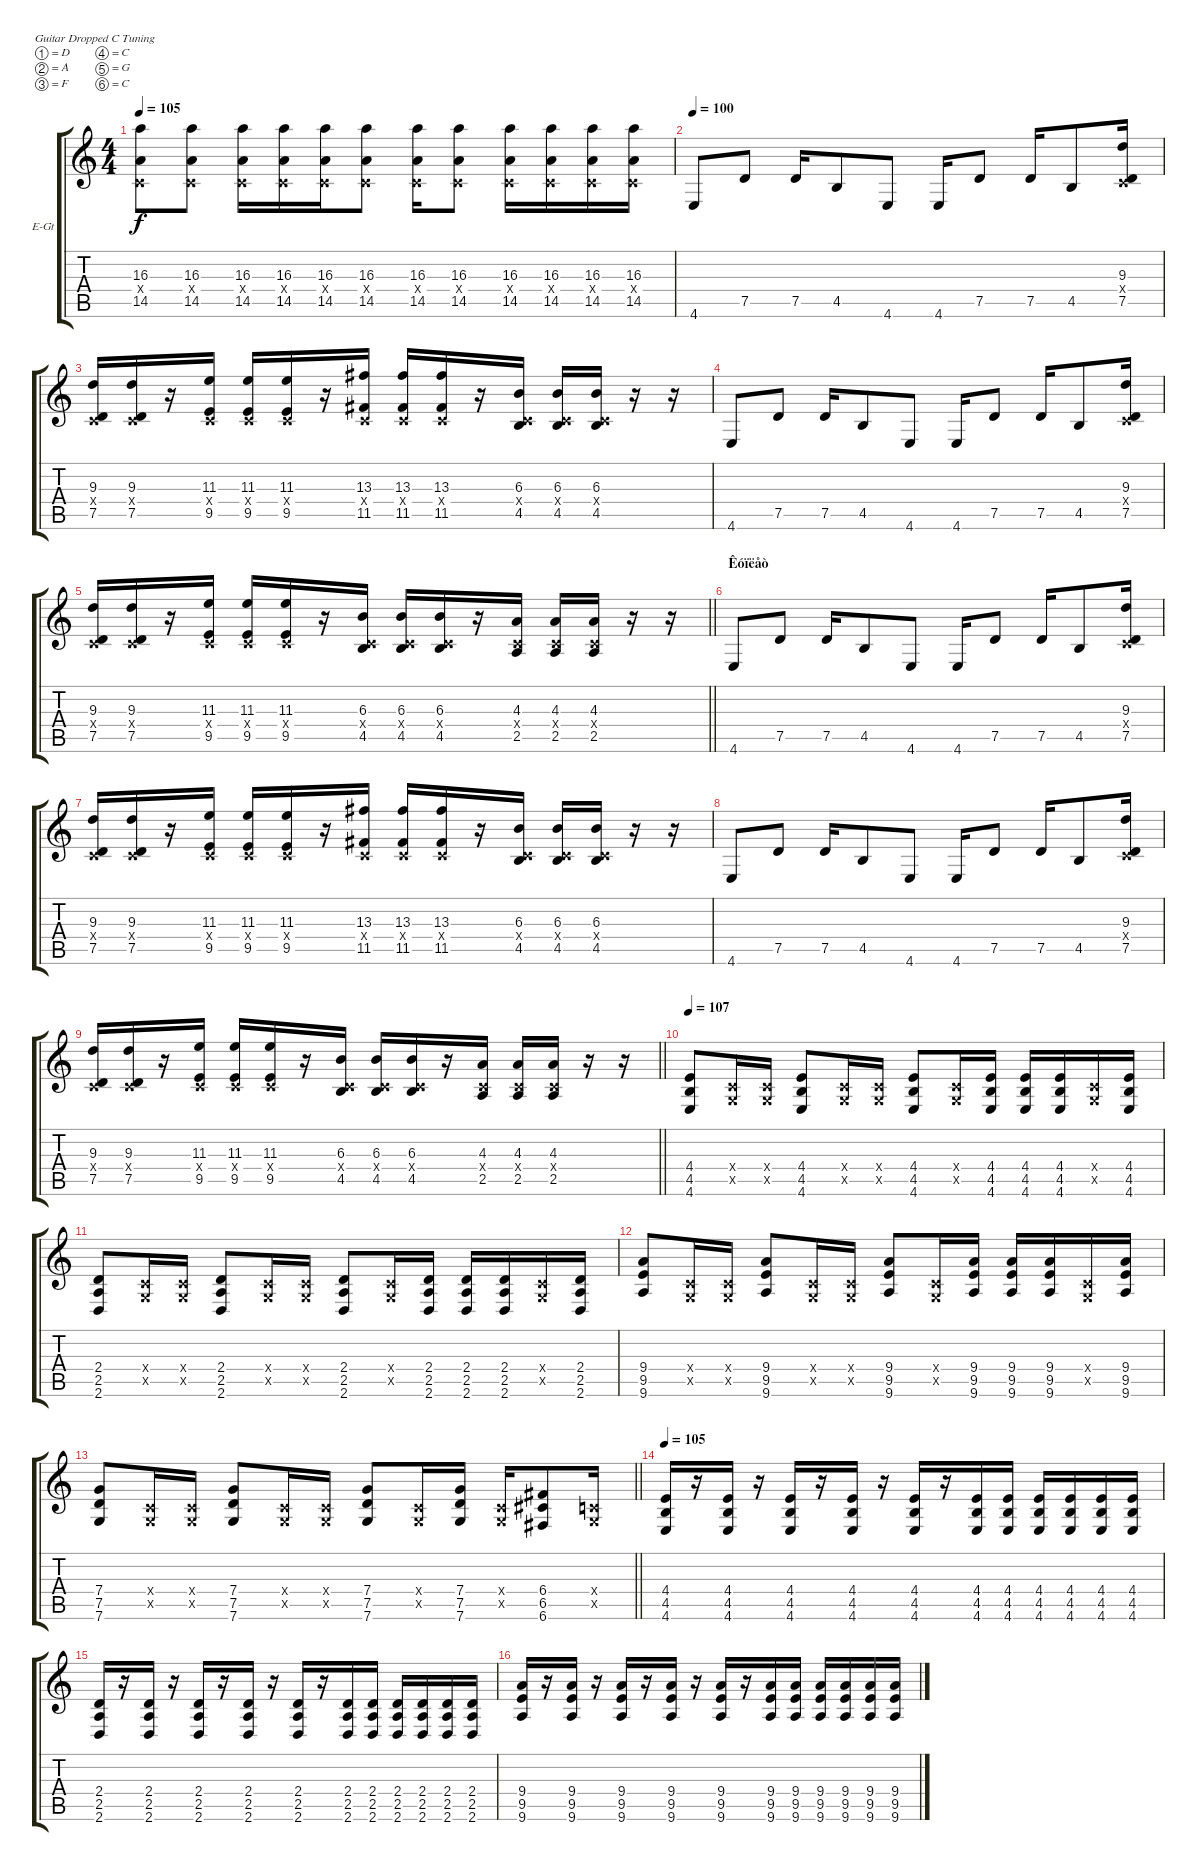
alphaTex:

\bracketExtendMode groupsimilarinstruments
\firstSystemTrackNameOrientation horizontal
\otherSystemsTrackNameOrientation horizontal
\track ("Äîðîæêà 2" "E-Gt") {instrument distortionguitar}
\staff {score tabs}
\tuning (D4 A3 F3 C3 G2 C2)
\ts (4 4)
\tempo 105
\clef g2
\ks c
(16.3 0.4{x} 14.5).8{dy f} (16.3 0.4{x} 14.5).8 (16.3 0.4{x} 14.5).16 (16.3 0.4{x} 14.5).16 (16.3 0.4{x} 14.5).16 (16.3 0.4{x} 14.5).8 (16.3 0.4{x} 14.5).16 (16.3 0.4{x} 14.5).8 (16.3 0.4{x} 14.5).16 (16.3 0.4{x} 14.5).16 (16.3 0.4{x} 14.5).16 (16.3 0.4{x} 14.5).16 |
\tempo 100
4.6.8 7.5.8 7.5.16 4.5.8 4.6.8 4.6.16 7.5.8 7.5.16 4.5.8 (9.3 0.4{x} 7.5).16 |
(9.3 0.4{x} 7.5).16 (9.3 0.4{x} 7.5).16 r.16 (11.3 0.4{x} 9.5).16 (11.3 0.4{x} 9.5).16 (11.3 0.4{x} 9.5).16 r.16 (13.3 0.4{x} 11.5).16 (13.3 0.4{x} 11.5).16 (13.3 0.4{x} 11.5).16 r.16 (6.3 0.4{x} 4.5).16 (6.3 0.4{x} 4.5).16 (6.3 0.4{x} 4.5).16 r.16 r.16 |
4.6.8 7.5.8 7.5.16 4.5.8 4.6.8 4.6.16 7.5.8 7.5.16 4.5.8 (9.3 0.4{x} 7.5).16 |
\barLineRight lightlight
(9.3 0.4{x} 7.5).16 (9.3 0.4{x} 7.5).16 r.16 (11.3 0.4{x} 9.5).16 (11.3 0.4{x} 9.5).16 (11.3 0.4{x} 9.5).16 r.16 (6.3 0.4{x} 4.5).16 (6.3 0.4{x} 4.5).16 (6.3 0.4{x} 4.5).16 r.16 (4.3 0.4{x} 2.5).16 (4.3 0.4{x} 2.5).16 (4.3 0.4{x} 2.5).16 r.16 r.16 |
\section ("" "Êóïëåò")
4.6.8 7.5.8 7.5.16 4.5.8 4.6.8 4.6.16 7.5.8 7.5.16 4.5.8 (9.3 0.4{x} 7.5).16 |
(9.3 0.4{x} 7.5).16 (9.3 0.4{x} 7.5).16 r.16 (11.3 0.4{x} 9.5).16 (11.3 0.4{x} 9.5).16 (11.3 0.4{x} 9.5).16 r.16 (13.3 0.4{x} 11.5).16 (13.3 0.4{x} 11.5).16 (13.3 0.4{x} 11.5).16 r.16 (6.3 0.4{x} 4.5).16 (6.3 0.4{x} 4.5).16 (6.3 0.4{x} 4.5).16 r.16 r.16 |
4.6.8 7.5.8 7.5.16 4.5.8 4.6.8 4.6.16 7.5.8 7.5.16 4.5.8 (9.3 0.4{x} 7.5).16 |
\barLineRight lightlight
(9.3 0.4{x} 7.5).16 (9.3 0.4{x} 7.5).16 r.16 (11.3 0.4{x} 9.5).16 (11.3 0.4{x} 9.5).16 (11.3 0.4{x} 9.5).16 r.16 (6.3 0.4{x} 4.5).16 (6.3 0.4{x} 4.5).16 (6.3 0.4{x} 4.5).16 r.16 (4.3 0.4{x} 2.5).16 (4.3 0.4{x} 2.5).16 (4.3 0.4{x} 2.5).16 r.16 r.16 |
\tempo 107
(4.4 4.5 4.6).8 (0.4{x} 0.5{x}).16 (0.4{x} 0.5{x}).16 (4.4 4.5 4.6).8 (0.4{x} 0.5{x}).16 (0.4{x} 0.5{x}).16 (4.4 4.5 4.6).8 (0.4{x} 0.5{x}).16 (4.4 4.5 4.6).16 (4.4 4.5 4.6).16 (4.4 4.5 4.6).16 (0.4{x} 0.5{x}).16 (4.4 4.5 4.6).16 |
(2.4 2.5 2.6).8 (0.4{x} 0.5{x}).16 (0.4{x} 0.5{x}).16 (2.4 2.5 2.6).8 (0.4{x} 0.5{x}).16 (0.4{x} 0.5{x}).16 (2.4 2.5 2.6).8 (0.4{x} 0.5{x}).16 (2.4 2.5 2.6).16 (2.4 2.5 2.6).16 (2.4 2.5 2.6).16 (0.4{x} 0.5{x}).16 (2.4 2.5 2.6).16 |
(9.4 9.5 9.6).8 (0.4{x} 0.5{x}).16 (0.4{x} 0.5{x}).16 (9.4 9.5 9.6).8 (0.4{x} 0.5{x}).16 (0.4{x} 0.5{x}).16 (9.4 9.5 9.6).8 (0.4{x} 0.5{x}).16 (9.4 9.5 9.6).16 (9.4 9.5 9.6).16 (9.4 9.5 9.6).16 (0.4{x} 0.5{x}).16 (9.4 9.5 9.6).16 |
\barLineRight lightlight
(7.4 7.5 7.6).8 (0.4{x} 0.5{x}).16 (0.4{x} 0.5{x}).16 (7.4 7.5 7.6).8 (0.4{x} 0.5{x}).16 (0.4{x} 0.5{x}).16 (7.4 7.5 7.6).8 (0.4{x} 0.5{x}).16 (7.4 7.5 7.6).16 (0.4{x} 0.5{x}).16 (6.4 6.5 6.6).8 (0.4{x} 0.5{x}).16 |
\tempo 105
(4.4 4.5 4.6).16 r.16 (4.4 4.5 4.6).16 r.16 (4.4 4.5 4.6).16 r.16 (4.4 4.5 4.6).16 r.16 (4.4 4.5 4.6).16 r.16 (4.4 4.5 4.6).16 (4.4 4.5 4.6).16 (4.4 4.5 4.6).16 (4.4 4.5 4.6).16 (4.4 4.5 4.6).16 (4.4 4.5 4.6).16 |
(2.4 2.5 2.6).16 r.16 (2.4 2.5 2.6).16 r.16 (2.4 2.5 2.6).16 r.16 (2.4 2.5 2.6).16 r.16 (2.4 2.5 2.6).16 r.16 (2.4 2.5 2.6).16 (2.4 2.5 2.6).16 (2.4 2.5 2.6).16 (2.4 2.5 2.6).16 (2.4 2.5 2.6).16 (2.4 2.5 2.6).16 |
(9.4 9.5 9.6).16 r.16 (9.4 9.5 9.6).16 r.16 (9.4 9.5 9.6).16 r.16 (9.4 9.5 9.6).16 r.16 (9.4 9.5 9.6).16 r.16 (9.4 9.5 9.6).16 (9.4 9.5 9.6).16 (9.4 9.5 9.6).16 (9.4 9.5 9.6).16 (9.4 9.5 9.6).16 (9.4 9.5 9.6).16
